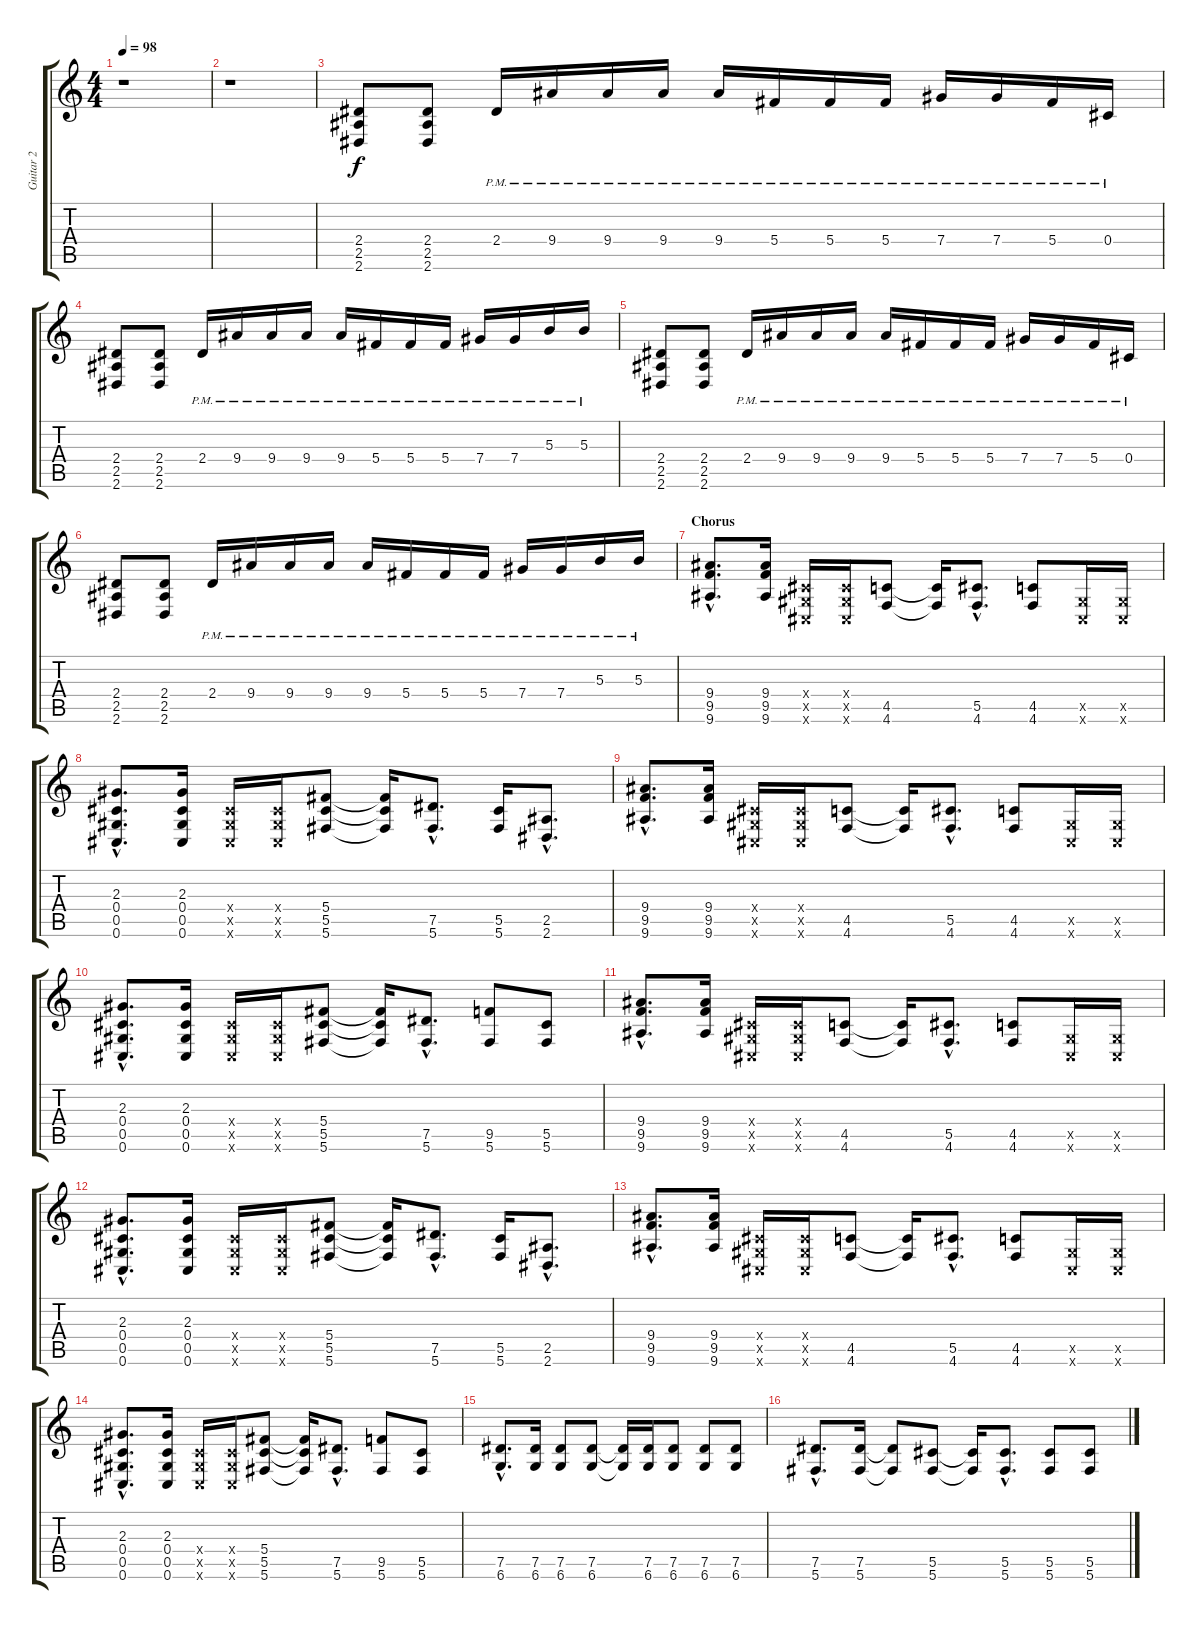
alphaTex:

\track ("Guitar 2" "Guitar 2") {instrument distortionguitar}
\staff {score tabs}
\tuning (Eb4 Bb3 Gb3 Db3 Ab2 Db2) {hide}
\ts (4 4)
\tempo 98
\clef g2
\ks c
r.1{dy f} |
r.1 |
(2.4 2.5 2.6).8 (2.4 2.5 2.6).8 2.4{pm}.16 9.4{pm}.16 9.4{pm}.16 9.4{pm}.16 9.4{pm}.16 5.4{pm}.16 5.4{pm}.16 5.4{pm}.16 7.4{pm}.16 7.4{pm}.16 5.4{pm}.16 0.4{pm}.16 |
(2.4 2.5 2.6).8 (2.4 2.5 2.6).8 2.4{pm}.16 9.4{pm}.16 9.4{pm}.16 9.4{pm}.16 9.4{pm}.16 5.4{pm}.16 5.4{pm}.16 5.4{pm}.16 7.4{pm}.16 7.4{pm}.16 5.3{pm}.16 5.3{pm}.16 |
(2.4 2.5 2.6).8 (2.4 2.5 2.6).8 2.4{pm}.16 9.4{pm}.16 9.4{pm}.16 9.4{pm}.16 9.4{pm}.16 5.4{pm}.16 5.4{pm}.16 5.4{pm}.16 7.4{pm}.16 7.4{pm}.16 5.4{pm}.16 0.4{pm}.16 |
(2.4 2.5 2.6).8 (2.4 2.5 2.6).8 2.4{pm}.16 9.4{pm}.16 9.4{pm}.16 9.4{pm}.16 9.4{pm}.16 5.4{pm}.16 5.4{pm}.16 5.4{pm}.16 7.4{pm}.16 7.4{pm}.16 5.3{pm}.16 5.3{pm}.16 |
\section ("" "Chorus")
(9.4{hac} 9.5{hac} 9.6{hac}).8{d} (9.4 9.5 9.6).16 (0.4{x} 0.5{x} 0.6{x}).16 (0.4{x} 0.5{x} 0.6{x}).16 (4.5 4.6).8 (4.5{t} 4.6{t}).16 (5.5{hac} 4.6{hac}).8{d} (4.5 4.6).8 (0.5{x} 0.6{x}).16 (0.5{x} 0.6{x}).16 |
(2.3{hac} 0.4{hac} 0.5{hac} 0.6{hac}).8{d} (2.3 0.4 0.5 0.6).16 (0.4{x} 0.5{x} 0.6{x}).16 (0.4{x} 0.5{x} 0.6{x}).16 (5.4 5.5 5.6).8 (5.4{t} 5.5{t} 5.6{t}).16 (7.5{hac} 5.6{hac}).8{d} (5.5 5.6).16 (2.5{hac} 2.6{hac}).8{d} |
(9.4{hac} 9.5{hac} 9.6{hac}).8{d} (9.4 9.5 9.6).16 (0.4{x} 0.5{x} 0.6{x}).16 (0.4{x} 0.5{x} 0.6{x}).16 (4.5 4.6).8 (4.5{t} 4.6{t}).16 (5.5{hac} 4.6{hac}).8{d} (4.5 4.6).8 (0.5{x} 0.6{x}).16 (0.5{x} 0.6{x}).16 |
(2.3{hac} 0.4{hac} 0.5{hac} 0.6{hac}).8{d} (2.3 0.4 0.5 0.6).16 (0.4{x} 0.5{x} 0.6{x}).16 (0.4{x} 0.5{x} 0.6{x}).16 (5.4 5.5 5.6).8 (5.4{t} 5.5{t} 5.6{t}).16 (7.5{hac} 5.6{hac}).8{d} (9.5 5.6).8 (5.5 5.6).8 |
(9.4{hac} 9.5{hac} 9.6{hac}).8{d} (9.4 9.5 9.6).16 (0.4{x} 0.5{x} 0.6{x}).16 (0.4{x} 0.5{x} 0.6{x}).16 (4.5 4.6).8 (4.5{t} 4.6{t}).16 (5.5{hac} 4.6{hac}).8{d} (4.5 4.6).8 (0.5{x} 0.6{x}).16 (0.5{x} 0.6{x}).16 |
(2.3{hac} 0.4{hac} 0.5{hac} 0.6{hac}).8{d} (2.3 0.4 0.5 0.6).16 (0.4{x} 0.5{x} 0.6{x}).16 (0.4{x} 0.5{x} 0.6{x}).16 (5.4 5.5 5.6).8 (5.4{t} 5.5{t} 5.6{t}).16 (7.5{hac} 5.6{hac}).8{d} (5.5 5.6).16 (2.5{hac} 2.6{hac}).8{d} |
(9.4{hac} 9.5{hac} 9.6{hac}).8{d} (9.4 9.5 9.6).16 (0.4{x} 0.5{x} 0.6{x}).16 (0.4{x} 0.5{x} 0.6{x}).16 (4.5 4.6).8 (4.5{t} 4.6{t}).16 (5.5{hac} 4.6{hac}).8{d} (4.5 4.6).8 (0.5{x} 0.6{x}).16 (0.5{x} 0.6{x}).16 |
(2.3{hac} 0.4{hac} 0.5{hac} 0.6{hac}).8{d} (2.3 0.4 0.5 0.6).16 (0.4{x} 0.5{x} 0.6{x}).16 (0.4{x} 0.5{x} 0.6{x}).16 (5.4 5.5 5.6).8 (5.4{t} 5.5{t} 5.6{t}).16 (7.5{hac} 5.6{hac}).8{d} (9.5 5.6).8 (5.5 5.6).8 |
(7.5{hac} 6.6{hac}).8{d} (7.5 6.6).16 (7.5 6.6).8 (7.5 6.6).8 (7.5{t} 6.6{t}).16 (7.5 6.6).16 (7.5 6.6).8 (7.5 6.6).8 (7.5 6.6).8 |
(7.5{hac} 5.6{hac}).8{d} (7.5 5.6).16 (7.5{t} 5.6{t}).8 (5.5 5.6).8 (5.5{t} 5.6{t}).16 (5.5{hac} 5.6{hac}).8{d} (5.5 5.6).8 (5.5 5.6).8
